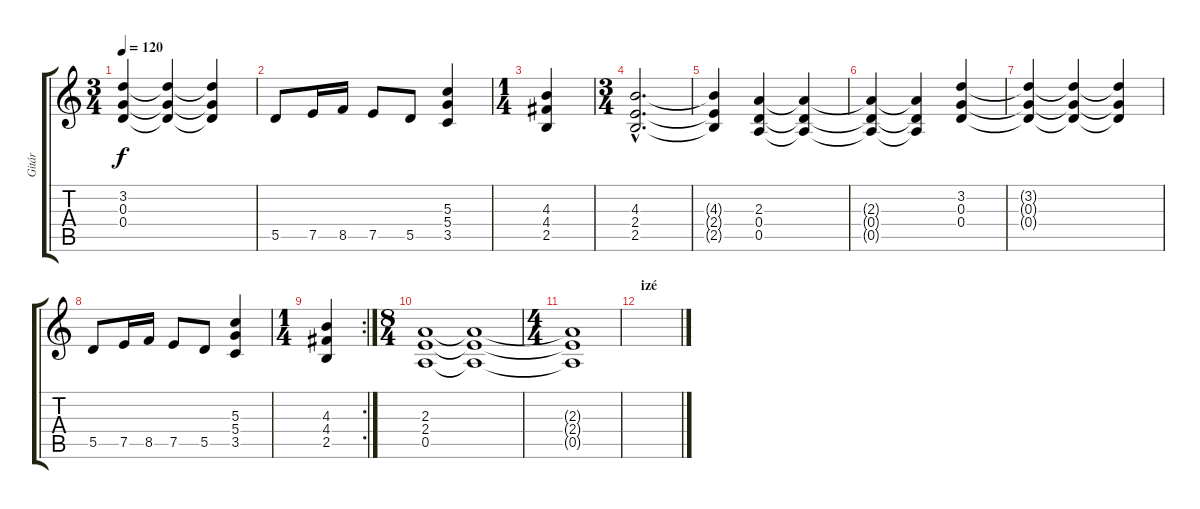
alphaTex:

\track ("Gitár" "Gitár") {instrument distortionguitar}
\staff {score tabs}
\tuning (E4 B3 G3 D3 A2 E2) {hide}
\ts (3 4)
\tempo 120
\clef g2
\ks c
(3.2{t} 0.3{t} 0.4{t}).4{dy f} (3.2{t} 0.3{t} 0.4{t}).4 (3.2{t} 0.3{t} 0.4{t}).4 |
5.5.8 7.5.16 8.5.16 7.5.8 5.5.8 (5.3 5.4 3.5).4 |
\ts (1 4)
(4.3 4.4 2.5).4 |
\ts (3 4)
(4.3{hac} 2.4{hac} 2.5{hac}).2{d} |
(4.3{t} 2.4{t} 2.5{t}).4 (2.3 0.4 0.5).4 (2.3{t} 0.4{t} 0.5{t}).4 |
(2.3{t} 0.4{t} 0.5{t}).4 (2.3{t} 0.4{t} 0.5{t}).4 (3.2 0.3 0.4).4 |
(3.2{t} 0.3{t} 0.4{t}).4 (3.2{t} 0.3{t} 0.4{t}).4 (3.2{t} 0.3{t} 0.4{t}).4 |
5.5.8 7.5.16 8.5.16 7.5.8 5.5.8 (5.3 5.4 3.5).4 |
\rc 2
\ts (1 4)
(4.3 4.4 2.5).4 |
\ts (8 4)
(2.3 2.4 0.5).1 (2.3{t} 2.4{t} 0.5{t}).1 |
\ts (4 4)
(2.3{t} 2.4{t} 0.5{t}).1 |
\section ("" "izé")
